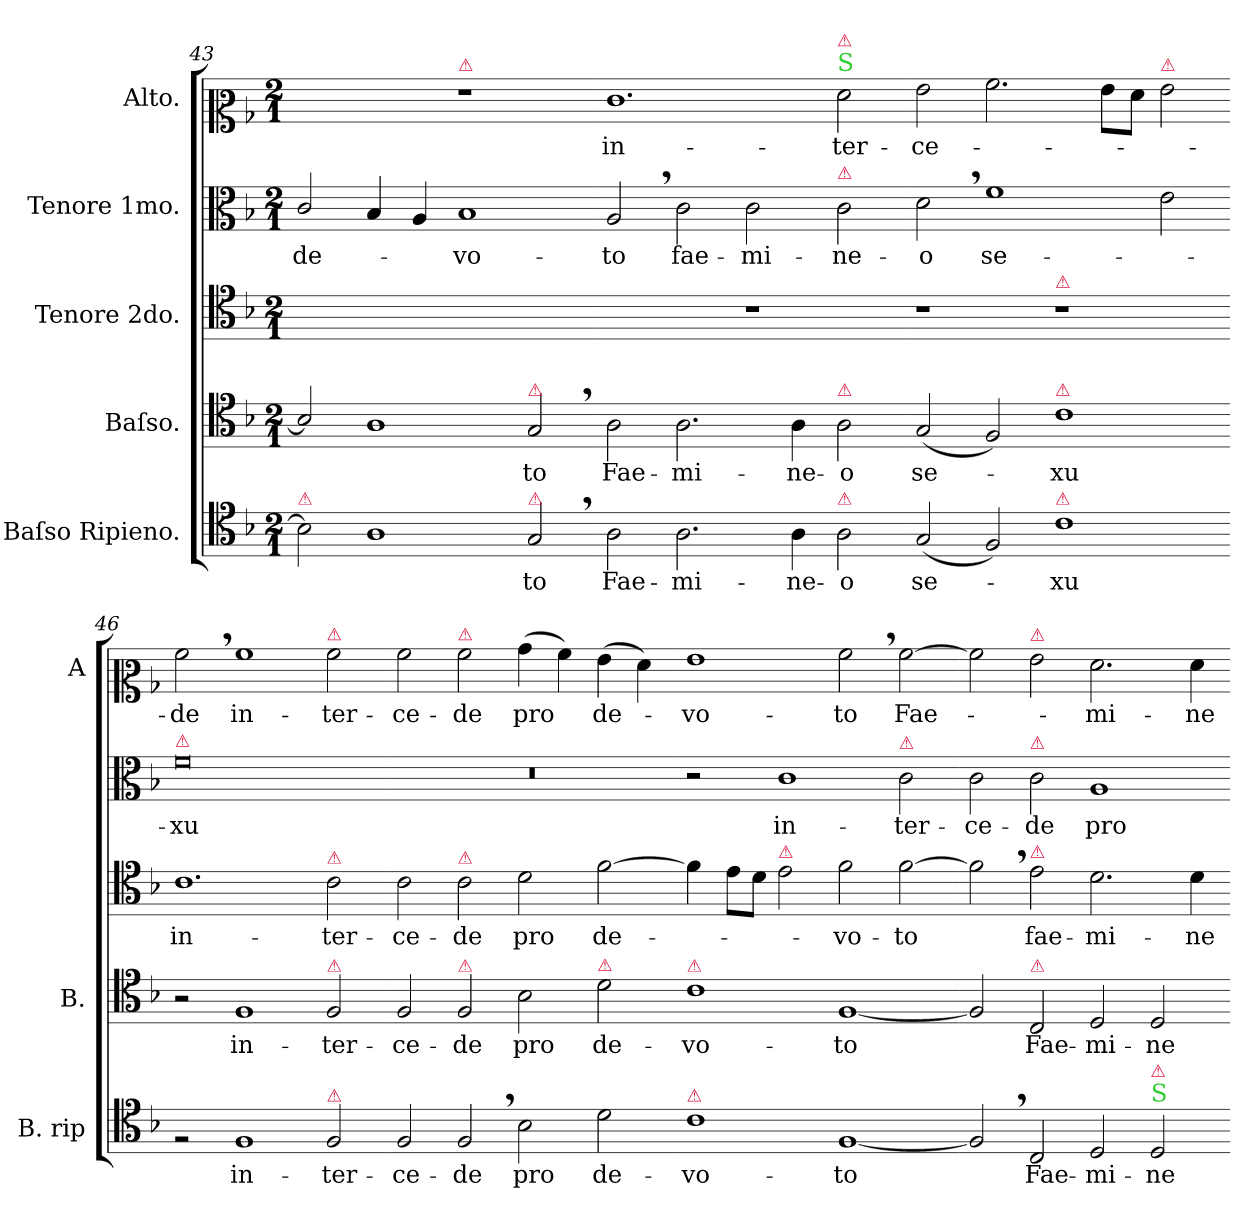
**kern	**text	**kern	**text	**kern	**text	**kern	**text	**kern	**text
*part5	*part5	*part4	*part4	*part3	*part3	*part2	*part2	*part1	*part1
*staff5	*staff5	*staff4	*staff4	*staff3	*staff3	*staff2	*staff2	*staff1	*staff1
*I"Baſso Ripieno.	*	*I"Baſso.	*	*I"Tenore 2do.	*	*I"Tenore 1mo.	*	*I"Alto.	*
*I'B. rip	*	*I'B.	*	*	*	*	*	*I'A	*
*clefC4	*	*clefC4	*	*clefC4	*	*clefC3	*	*clefC2	*
*k[b-]	*	*k[b-]	*	*k[b-]	*	*k[b-]	*	*k[b-]	*
*M2/1	*	*M2/1	*	*M2/1	*	*M2/1	*	*M2/1	*
=43	=43	=43	=43	=43	=43	=43	=43	=43	=43
!LO:TX:a:color=crimson:t=⚠	!	!	!	!	!	!	!	!	!
2B-\]	.	2B-/]	.	0ryy	.	2c/	de-	1ryy	.
1A	.	1A	.	.	.	4B-/	.	.	.
.	.	.	.	.	.	4A/	.	.	.
!	!	!	!	!	!	!	!	!LO:TX:a:color=crimson:t=⚠	!
.	.	.	.	.	.	1B-	-vo-	1r	.
!	!	!LO:TX:a:color=crimson:t=⚠	!	!	!	!	!	!	!
!LO:TX:a:color=crimson:t=⚠	!	!	!	!	!	!	!	!	!
2G,</	-to	2G,</	-to	.	.	.	.	.	.
=44-	=44-	=44-	=44-	=44-	=44-	=44-	=44-	=44-	=44-
2A\	Fae-	2A\	Fae-	1ryy	.	2A,</	-to	1.e	in-
2.A\	-mi-	2.A\	-mi-	.	.	2c\	fae-	.	.
.	.	.	.	1r	.	2c\	-mi-	.	.
4A\	-ne-	4A\	-ne-	.	.	.	.	.	.
!	!	!	!	!	!	!	!	!LO:TX:a:color=limegreen:t=S	!
!	!	!	!	!	!	!	!	!LO:TX:a:color=crimson:t=⚠	!
!	!	!	!	!	!	!LO:TX:a:color=crimson:t=⚠	!	!	!
!	!	!LO:TX:a:color=crimson:t=⚠	!	!	!	!	!	!	!
!LO:TX:a:color=crimson:t=⚠	!	!	!	!	!	!	!	!	!
2A\	-o	2A\	-o	.	.	2c\	-ne-	2f\	-ter-
=45-	=45-	=45-	=45-	=45-	=45-	=45-	=45-	=45-	=45-
(2G/	se-	(2G/	se-	1r	.	2d,<\	-o	2g\	-ce-
2F/)	.	2F/)	.	.	.	1f	se-	2.a\	.
!	!	!	!	!LO:TX:a:color=crimson:t=⚠	!	!	!	!	!
!	!	!LO:TX:a:color=crimson:t=⚠	!	!	!	!	!	!	!
!LO:TX:a:color=crimson:t=⚠	!	!	!	!	!	!	!	!	!
1c	-xu	1c	-xu	1r	.	.	.	.	.
.	.	.	.	.	.	.	.	8g\L	.
.	.	.	.	.	.	.	.	8f\J	.
!	!	!	!	!	!	!	!	!LO:TX:a:color=crimson:t=⚠	!
.	.	.	.	.	.	2e\	.	2g\	.
=46-	=46-	=46-	=46-	=46-	=46-	=46-	=46-	=46-	=46-
!	!	!	!	!	!	!LO:TX:a:color=crimson:t=⚠	!	!	!
2rF	.	2r	.	1.c	in-	0f	-xu	2a,<\	-de
1F	in-	1F	in-	.	.	.	.	1a	in-
!	!	!	!	!	!	!	!	!LO:TX:a:color=crimson:t=⚠	!
!	!	!	!	!LO:TX:a:color=crimson:t=⚠	!	!	!	!	!
!	!	!LO:TX:a:color=crimson:t=⚠	!	!	!	!	!	!	!
!LO:TX:a:color=crimson:t=⚠	!	!	!	!	!	!	!	!	!
2F/	-ter-	2F/	-ter-	2c\	-ter-	.	.	2a\	-ter-
=47-	=47-	=47-	=47-	=47-	=47-	=47-	=47-	=47-	=47-
2F/	-ce-	2F/	-ce-	2c\	-ce-	0r	.	2a\	-ce-
!	!	!	!	!	!	!	!	!LO:TX:a:color=crimson:t=⚠	!
!	!	!	!	!LO:TX:a:color=crimson:t=⚠	!	!	!	!	!
!	!	!LO:TX:a:color=crimson:t=⚠	!	!	!	!	!	!	!
2F,</	-de	2F/	-de	2c\	-de	.	.	2a\	-de
2B-\	pro	2B-\	pro	2d\	pro	.	.	(4b-\	pro
.	.	.	.	.	.	.	.	4a\)	.
!	!	!LO:TX:a:color=crimson:t=⚠	!	!	!	!	!	!	!
2d\	de-	2d\	de-	[2f\	de-	.	.	(4g\	de-
.	.	.	.	.	.	.	.	4f\)	.
=48-	=48-	=48-	=48-	=48-	=48-	=48-	=48-	=48-	=48-
!	!	!LO:TX:a:color=crimson:t=⚠	!	!	!	!	!	!	!
!LO:TX:a:color=crimson:t=⚠	!	!	!	!	!	!	!	!	!
1c	-vo-	1c	-vo-	4f\]	.	2r	.	1g	-vo-
.	.	.	.	8e\L	.	.	.	.	.
.	.	.	.	8d\J	.	.	.	.	.
!	!	!	!	!LO:TX:a:color=crimson:t=⚠	!	!	!	!	!
.	.	.	.	2e\	.	1c	in-	.	.
[1F	-to	[1F	-to	2f\	-vo-	.	.	2a,<\	-to
!	!	!	!	!	!	!LO:TX:a:color=crimson:t=⚠	!	!	!
.	.	.	.	[2f\	-to	2c\	-ter-	[2a\	Fae-
=49-	=49-	=49-	=49-	=49-	=49-	=49-	=49-	=49-	=49-
2F,<]	.	2F]	.	2f,<\]	.	2c\	-ce-	2a\]	.
!	!	!	!	!	!	!	!	!LO:TX:a:color=crimson:t=⚠	!
!	!	!	!	!	!	!LO:TX:a:color=crimson:t=⚠	!	!	!
!	!	!	!	!LO:TX:a:color=crimson:t=⚠	!	!	!	!	!
!	!	!LO:TX:a:color=crimson:t=⚠	!	!	!	!	!	!	!
2C/	Fae-	2C/	Fae-	2e\	fae-	2c\	-de	2g\	.
2D/	-mi-	2D/	-mi-	2.d\	-mi-	1A	pro	2.f\	-mi-
!LO:TX:a:color=limegreen:t=S	!	!	!	!	!	!	!	!	!
!LO:TX:a:color=crimson:t=⚠	!	!	!	!	!	!	!	!	!
2D/	-ne-	2D/	-ne-	.	.	.	.	.	.
.	.	.	.	4d\	-ne-	.	.	4f\	-ne-
=-	=-	=-	=-	=-	=-	=-	=-	=-	=-
*-	*-	*-	*-	*-	*-	*-	*-	*-	*-
